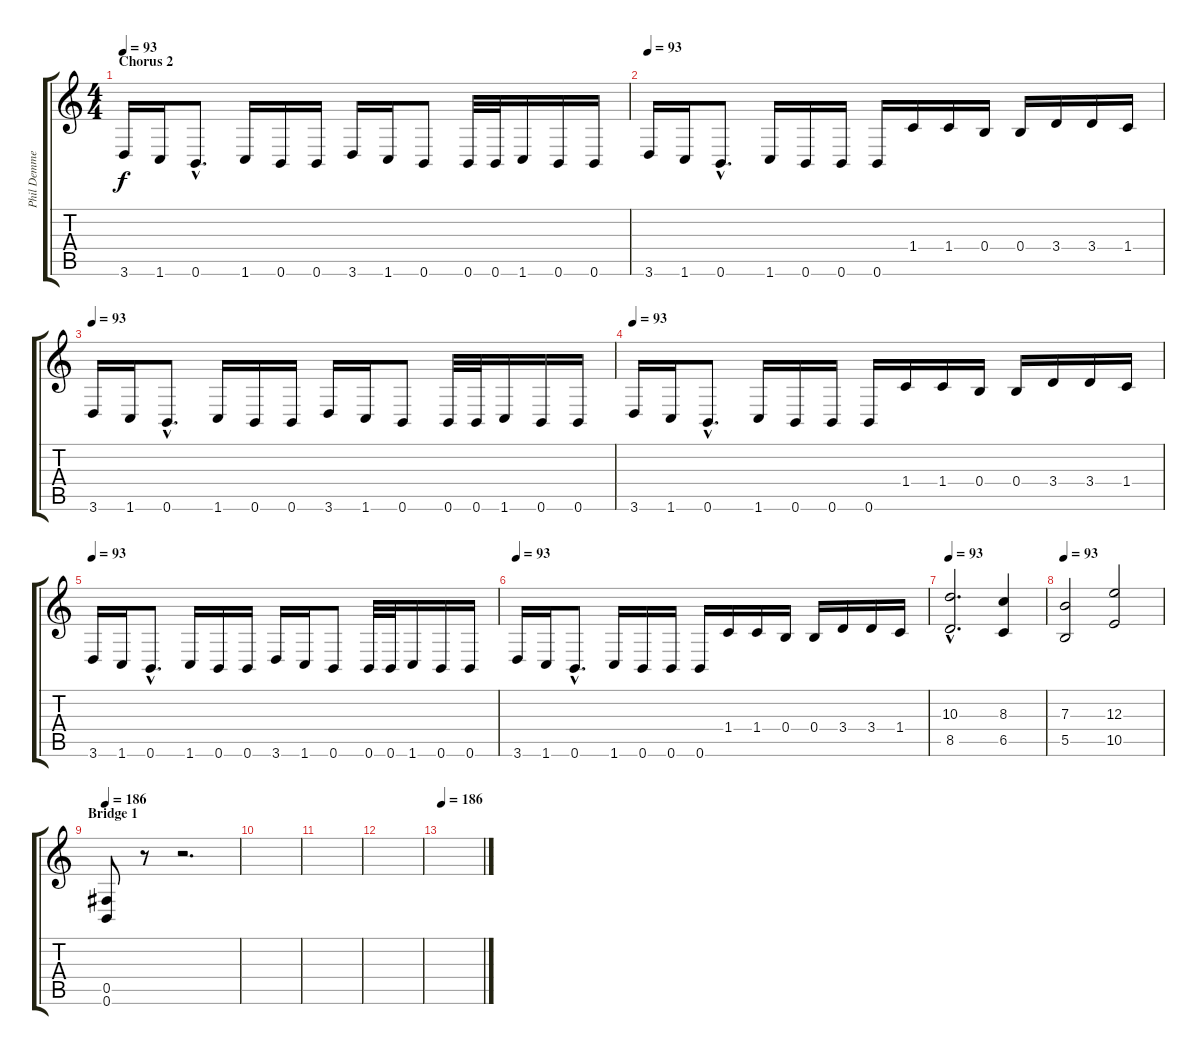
\track ("Phil Demmel" "Phil Demme") {instrument distortionguitar}
\staff {score tabs}
\tuning (Db4 Ab3 E3 B2 Gb2 B1) {hide}
\ts (4 4)
\section ("" "Chorus 2")
\tempo 93
\clef g2
\ks c
3.6.16{dy f} 1.6.16 0.6{hac}.8{d} 1.6.16 0.6.16 0.6.16 3.6.16 1.6.16 0.6.8 0.6.32 0.6.32 1.6.16 0.6.16 0.6.16 |
\tempo 93
3.6.16 1.6.16 0.6{hac}.8{d} 1.6.16 0.6.16 0.6.16 0.6.16 1.4.16 1.4.16 0.4.16 0.4.16 3.4.16 3.4.16 1.4.16 |
\tempo 93
3.6.16 1.6.16 0.6{hac}.8{d} 1.6.16 0.6.16 0.6.16 3.6.16 1.6.16 0.6.8 0.6.32 0.6.32 1.6.16 0.6.16 0.6.16 |
\tempo 93
3.6.16 1.6.16 0.6{hac}.8{d} 1.6.16 0.6.16 0.6.16 0.6.16 1.4.16 1.4.16 0.4.16 0.4.16 3.4.16 3.4.16 1.4.16 |
\tempo 93
3.6.16 1.6.16 0.6{hac}.8{d} 1.6.16 0.6.16 0.6.16 3.6.16 1.6.16 0.6.8 0.6.32 0.6.32 1.6.16 0.6.16 0.6.16 |
\tempo 93
3.6.16 1.6.16 0.6{hac}.8{d} 1.6.16 0.6.16 0.6.16 0.6.16 1.4.16 1.4.16 0.4.16 0.4.16 3.4.16 3.4.16 1.4.16 |
\tempo 93
(10.3{hac} 8.5{hac}).2{d} (8.3 6.5).4 |
\tempo 93
(7.3 5.5).2 (12.3 10.5).2 |
\section ("" "Bridge 1")
\tempo 186
(0.5 0.6).8 r.8 r.2{d} |
|
|
|
\tempo 186
